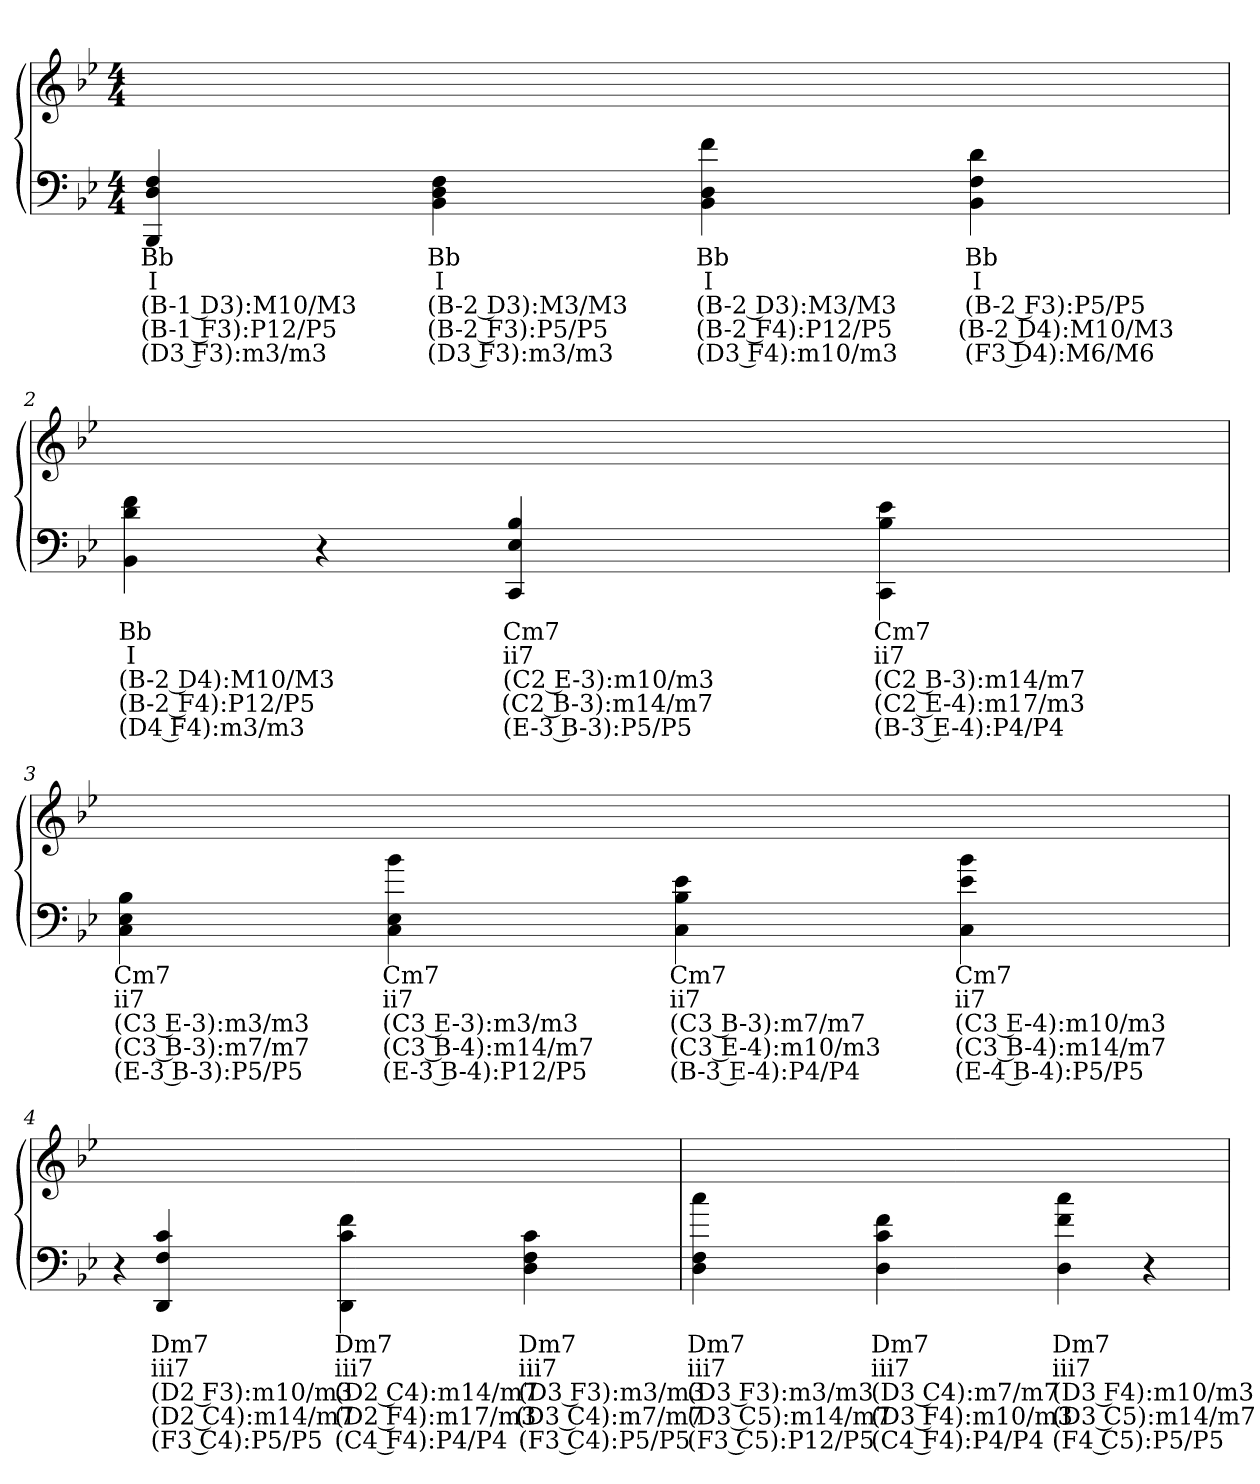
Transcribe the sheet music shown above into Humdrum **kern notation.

**kern	**text	**text	**text	**text	**text	**kern
*part2	*part2	*part2	*part2	*part2	*part2	*part1
*staff2	*staff2	*staff2	*staff2	*staff2	*staff2	*staff1
*clefF4	*	*	*	*	*	*clefG2
*k[b-e-]	*	*	*	*	*	*k[b-e-]
*B-:	*	*	*	*	*	*B-:
*M4/4	*	*	*	*	*	*M4/4
*MM60	*	*	*	*	*	*MM60
=1	=1	=1	=1	=1	=1	=1
4BBB- 4D 4F	Bb	I	(B-1 D3):M10/M3	(B-1 F3):P12/P5	(D3 F3):m3/m3	1ryy
4BB- 4D 4F	Bb	I	(B-2 D3):M3/M3	(B-2 F3):P5/P5	(D3 F3):m3/m3	.
4BB- 4D 4f	Bb	I	(B-2 D3):M3/M3	(B-2 F4):P12/P5	(D3 F4):m10/m3	.
4BB- 4F 4d	Bb	I	(B-2 F3):P5/P5	(B-2 D4):M10/M3	(F3 D4):M6/M6	.
=2	=2	=2	=2	=2	=2	=2
4BB- 4d 4f	Bb	I	(B-2 D4):M10/M3	(B-2 F4):P12/P5	(D4 F4):m3/m3	1ryy
4r	.	.	.	.	.	.
4CC 4E- 4B-	Cm7	ii7	(C2 E-3):m10/m3	(C2 B-3):m14/m7	(E-3 B-3):P5/P5	.
4CC 4B- 4e-	Cm7	ii7	(C2 B-3):m14/m7	(C2 E-4):m17/m3	(B-3 E-4):P4/P4	.
=3	=3	=3	=3	=3	=3	=3
4C 4E- 4B-	Cm7	ii7	(C3 E-3):m3/m3	(C3 B-3):m7/m7	(E-3 B-3):P5/P5	1ryy
4C 4E- 4b-	Cm7	ii7	(C3 E-3):m3/m3	(C3 B-4):m14/m7	(E-3 B-4):P12/P5	.
4C 4B- 4e-	Cm7	ii7	(C3 B-3):m7/m7	(C3 E-4):m10/m3	(B-3 E-4):P4/P4	.
4C 4e- 4b-	Cm7	ii7	(C3 E-4):m10/m3	(C3 B-4):m14/m7	(E-4 B-4):P5/P5	.
=4	=4	=4	=4	=4	=4	=4
4r	.	.	.	.	.	1ryy
4DD 4F 4c	Dm7	iii7	(D2 F3):m10/m3	(D2 C4):m14/m7	(F3 C4):P5/P5	.
4DD 4c 4f	Dm7	iii7	(D2 C4):m14/m7	(D2 F4):m17/m3	(C4 F4):P4/P4	.
4D 4F 4c	Dm7	iii7	(D3 F3):m3/m3	(D3 C4):m7/m7	(F3 C4):P5/P5	.
=5	=5	=5	=5	=5	=5	=5
4D 4F 4cc	Dm7	iii7	(D3 F3):m3/m3	(D3 C5):m14/m7	(F3 C5):P12/P5	1ryy
4D 4c 4f	Dm7	iii7	(D3 C4):m7/m7	(D3 F4):m10/m3	(C4 F4):P4/P4	.
4D 4f 4cc	Dm7	iii7	(D3 F4):m10/m3	(D3 C5):m14/m7	(F4 C5):P5/P5	.
4r	.	.	.	.	.	.
=	=	=	=	=	=	=
*-	*-	*-	*-	*-	*-	*-
